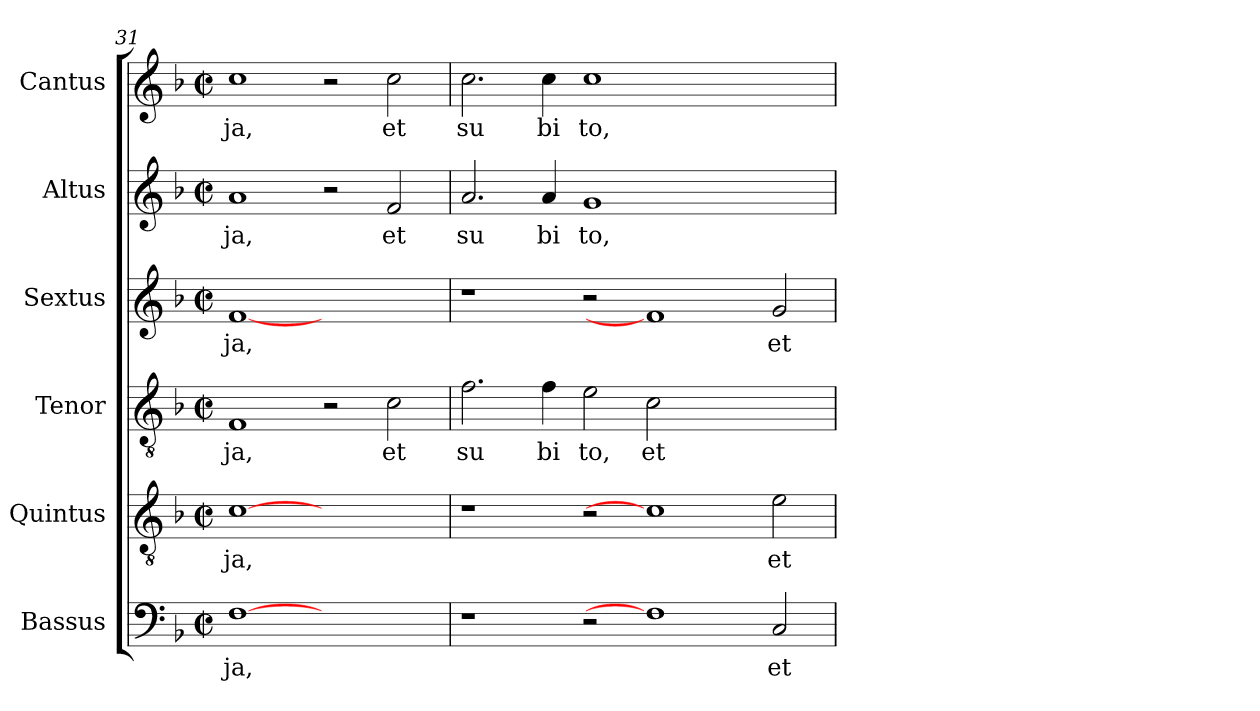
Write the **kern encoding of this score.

**kern	**text	**kern	**text	**kern	**text	**kern	**text	**kern	**text	**kern	**text
*part6	*part6	*part5	*part5	*part4	*part4	*part3	*part3	*part2	*part2	*part1	*part1
*staff6	*staff6	*staff5	*staff5	*staff4	*staff4	*staff3	*staff3	*staff2	*staff2	*staff1	*staff1
*I"Bassus	*	*I"Quintus	*	*I"Tenor	*	*I"Sextus	*	*I"Altus	*	*I"Cantus	*
*clefF4	*	*clefGv2	*	*clefGv2	*	*clefG2	*	*clefG2	*	*clefG2	*
*k[b-]	*	*k[b-]	*	*k[b-]	*	*k[b-]	*	*k[b-]	*	*k[b-]	*
*F:	*	*F:	*	*F:	*	*F:	*	*F:	*	*F:	*
*M2/2	*	*M2/2	*	*M2/2	*	*M2/2	*	*M2/2	*	*M2/2	*
*met(c|)	*	*met(c|)	*	*met(c|)	*	*met(c|)	*	*met(c|)	*	*met(c|)	*
=31	=31	=31	=31	=31	=31	=31	=31	=31	=31	=31	=31
!	!LO:LY:b:cj	!	!LO:LY:b:cj	!	!LO:LY:b:cj	!	!LO:LY:b:cj	!	!LO:LY:b:cj	!	!LO:LY:b:cj
[1F	ja,	[1c	-ja,	1F	ja,	[1f	ja,	1a	ja,	1cc	ja,
1ryy	.	1ryy	.	2r	.	1ryy	.	2r	.	2r	.
!	!	!	!	!	!LO:LY:b:cj	!	!	!	!LO:LY:b:cj	!	!LO:LY:b:cj
.	.	.	.	2c\	et	.	.	2f/	et	2cc\	et
=32	=32	=32	=32	=32	=32	=32	=32	=32	=32	=32	=32
!	!	!	!	!	!LO:LY:b:cj	!	!	!	!LO:LY:b:cj	!	!LO:LY:b:cj
1r	.	1r	.	2.f\	su	1r	.	2.a/	su	2.cc\	su
!	!	!	!	!	!LO:LY:b:cj	!	!	!	!LO:LY:b:cj	!	!LO:LY:b:cj
.	.	.	.	4f\	bi	.	.	4a/	bi	4cc\	bi
!	!	!	!	!	!LO:LY:b:cj	!	!	!	!LO:LY:b:cj	!	!LO:LY:b:cj
2r	.	2r	.	2e\	to,	2r	.	1g	to,	1cc	to,
!	!	!	!	!	!LO:LY:b:cj	!	!	!	!	!	!
1F]	.	1c]	.	2c\	et	1f]	.	.	.	.	.
.	.	.	.	1ryy	.	.	.	1ryy	.	1ryy	.
!	!LO:LY:b:cj	!	!LO:LY:b:cj	!	!	!	!LO:LY:b:cj	!	!	!	!
2C/	et	2e\	et	.	.	2g/	et	.	.	.	.
=	=	=	=	=	=	=	=	=	=	=	=
*-	*-	*-	*-	*-	*-	*-	*-	*-	*-	*-	*-
